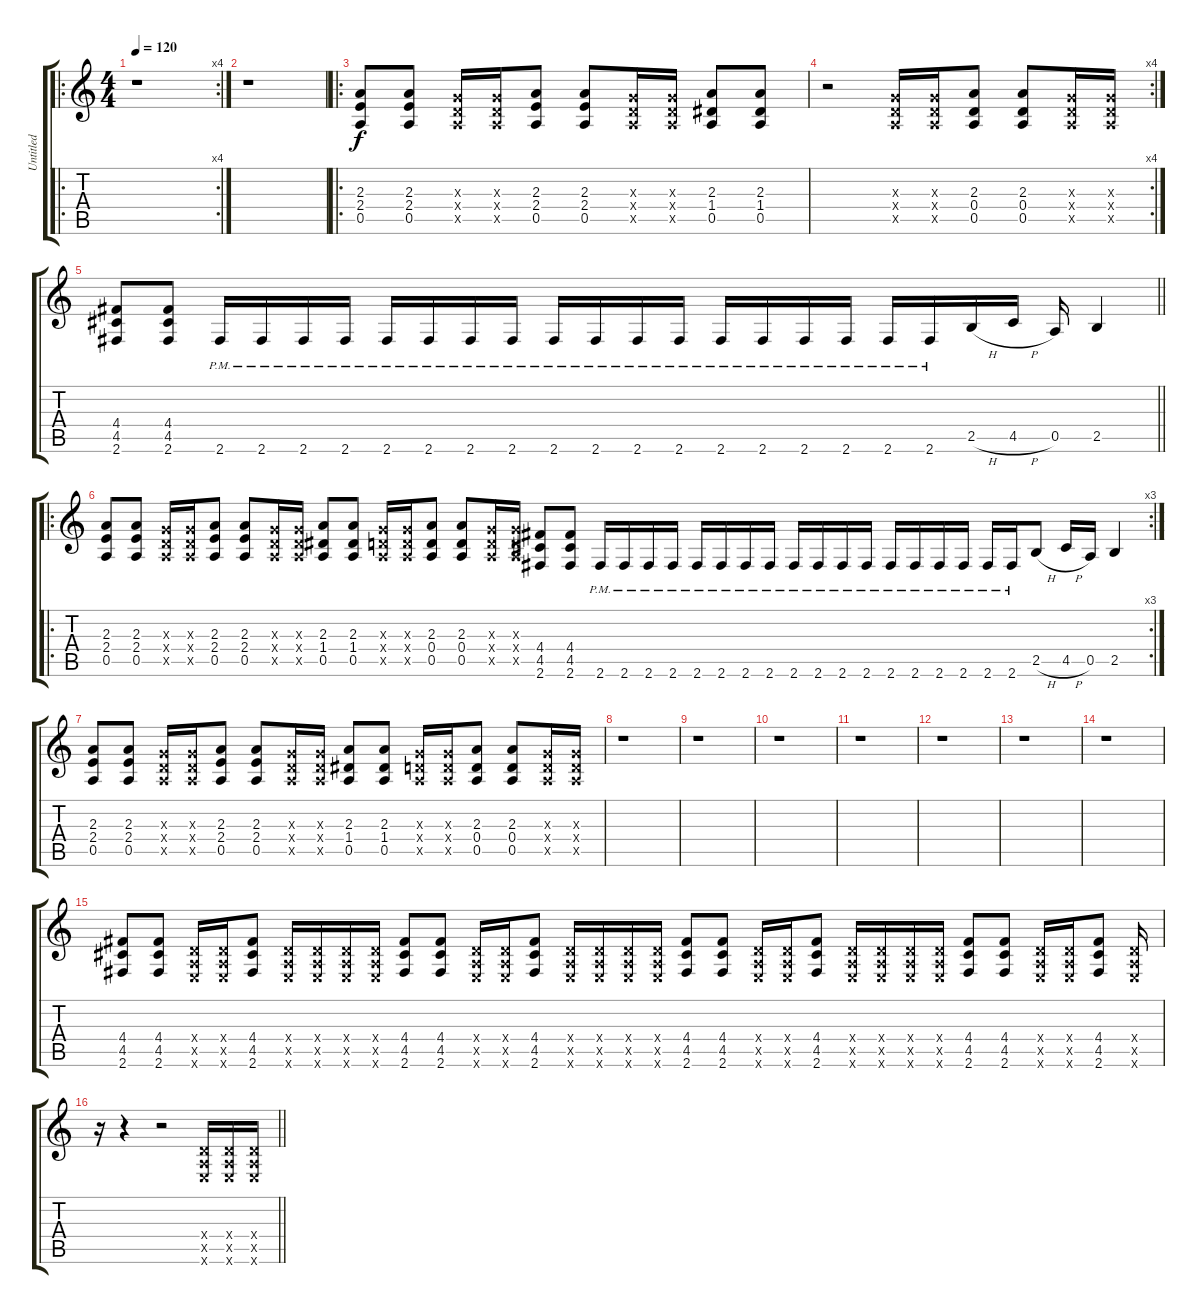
\track ("Untitled" "Untitled") {instrument overdrivenguitar}
\staff {score tabs}
\tuning (E4 B3 G3 D3 A2 E2) {hide}
\ro
\rc 4
\ts (4 4)
\tempo 120
\clef g2
\ks c
r.1{dy f instrument overdrivenguitar} |
r.1 |
\ro
(2.3 2.4 0.5).8 (2.3 2.4 0.5).8 (0.3{x} 0.4{x} 0.5{x}).16 (0.3{x} 0.4{x} 0.5{x}).16 (2.3 2.4 0.5).8 (2.3 2.4 0.5).8 (0.3{x} 0.4{x} 0.5{x}).16 (0.3{x} 0.4{x} 0.5{x}).16 (2.3 1.4 0.5).8 (2.3 1.4 0.5).8 |
\rc 4
r.2 (0.3{x} 0.4{x} 0.5{x}).16 (0.3{x} 0.4{x} 0.5{x}).16 (2.3 0.4 0.5).8 (2.3 0.4 0.5).8 (0.3{x} 0.4{x} 0.5{x}).16 (0.3{x} 0.4{x} 0.5{x}).16 |
\barLineRight lightlight
(4.4 4.5 2.6).8 (4.4 4.5 2.6).8 2.6{pm}.16 2.6{pm}.16 2.6{pm}.16 2.6{pm}.16 2.6{pm}.16 2.6{pm}.16 2.6{pm}.16 2.6{pm}.16 2.6{pm}.16 2.6{pm}.16 2.6{pm}.16 2.6{pm}.16 2.6{pm}.16 2.6{pm}.16 2.6{pm}.16 2.6{pm}.16 2.6{pm}.16 2.6{pm}.16 2.5{h}.16 4.5{h}.16 0.5.16 2.5.4 |
\ro
\rc 3
(2.3 2.4 0.5).8 (2.3 2.4 0.5).8 (0.3{x} 0.4{x} 0.5{x}).16 (0.3{x} 0.4{x} 0.5{x}).16 (2.3 2.4 0.5).8 (2.3 2.4 0.5).8 (0.3{x} 0.4{x} 0.5{x}).16 (0.3{x} 0.4{x} 0.5{x}).16 (2.3 1.4 0.5).8 (2.3 1.4 0.5).8 (0.3{x} 0.4{x} 0.5{x}).16 (0.3{x} 0.4{x} 0.5{x}).16 (2.3 0.4 0.5).8 (2.3 0.4 0.5).8 (0.3{x} 0.4{x} 0.5{x}).16 (0.3{x} 0.4{x} 0.5{x}).16 (4.4 4.5 2.6).8 (4.4 4.5 2.6).8 2.6{pm}.16 2.6{pm}.16 2.6{pm}.16 2.6{pm}.16 2.6{pm}.16 2.6{pm}.16 2.6{pm}.16 2.6{pm}.16 2.6{pm}.16 2.6{pm}.16 2.6{pm}.16 2.6{pm}.16 2.6{pm}.16 2.6{pm}.16 2.6{pm}.16 2.6{pm}.16 2.6{pm}.16 2.6{pm}.16 2.5{h}.8 4.5{h}.16 0.5.16 2.5.4 |
(2.3 2.4 0.5).8 (2.3 2.4 0.5).8 (0.3{x} 0.4{x} 0.5{x}).16 (0.3{x} 0.4{x} 0.5{x}).16 (2.3 2.4 0.5).8 (2.3 2.4 0.5).8 (0.3{x} 0.4{x} 0.5{x}).16 (0.3{x} 0.4{x} 0.5{x}).16 (2.3 1.4 0.5).8 (2.3 1.4 0.5).8 (0.3{x} 0.4{x} 0.5{x}).16 (0.3{x} 0.4{x} 0.5{x}).16 (2.3 0.4 0.5).8 (2.3 0.4 0.5).8 (0.3{x} 0.4{x} 0.5{x}).16 (0.3{x} 0.4{x} 0.5{x}).16 |
r.1 |
r.1 |
r.1 |
r.1 |
r.1 |
r.1 |
r.1 |
(4.4 4.5 2.6).8 (4.4 4.5 2.6).8 (0.4{x} 0.5{x} 0.6{x}).16 (0.4{x} 0.5{x} 0.6{x}).16 (4.4 4.5 2.6).8 (0.4{x} 0.5{x} 0.6{x}).16 (0.4{x} 0.5{x} 0.6{x}).16 (0.4{x} 0.5{x} 0.6{x}).16 (0.4{x} 0.5{x} 0.6{x}).16 (4.4 4.5 2.6).8 (4.4 4.5 2.6).8 (0.4{x} 0.5{x} 0.6{x}).16 (0.4{x} 0.5{x} 0.6{x}).16 (4.4 4.5 2.6).8 (0.4{x} 0.5{x} 0.6{x}).16 (0.4{x} 0.5{x} 0.6{x}).16 (0.4{x} 0.5{x} 0.6{x}).16 (0.4{x} 0.5{x} 0.6{x}).16 (4.4 4.5 2.6).8 (4.4 4.5 2.6).8 (0.4{x} 0.5{x} 0.6{x}).16 (0.4{x} 0.5{x} 0.6{x}).16 (4.4 4.5 2.6).8 (0.4{x} 0.5{x} 0.6{x}).16 (0.4{x} 0.5{x} 0.6{x}).16 (0.4{x} 0.5{x} 0.6{x}).16 (0.4{x} 0.5{x} 0.6{x}).16 (4.4 4.5 2.6).8 (4.4 4.5 2.6).8 (0.4{x} 0.5{x} 0.6{x}).16 (0.4{x} 0.5{x} 0.6{x}).16 (4.4 4.5 2.6).8 (0.4{x} 0.5{x} 0.6{x}).16 |
\barLineRight lightlight
r.16 r.4 r.2 (0.4{x} 0.5{x} 0.6{x}).16 (0.4{x} 0.5{x} 0.6{x}).16 (0.4{x} 0.5{x} 0.6{x}).16
